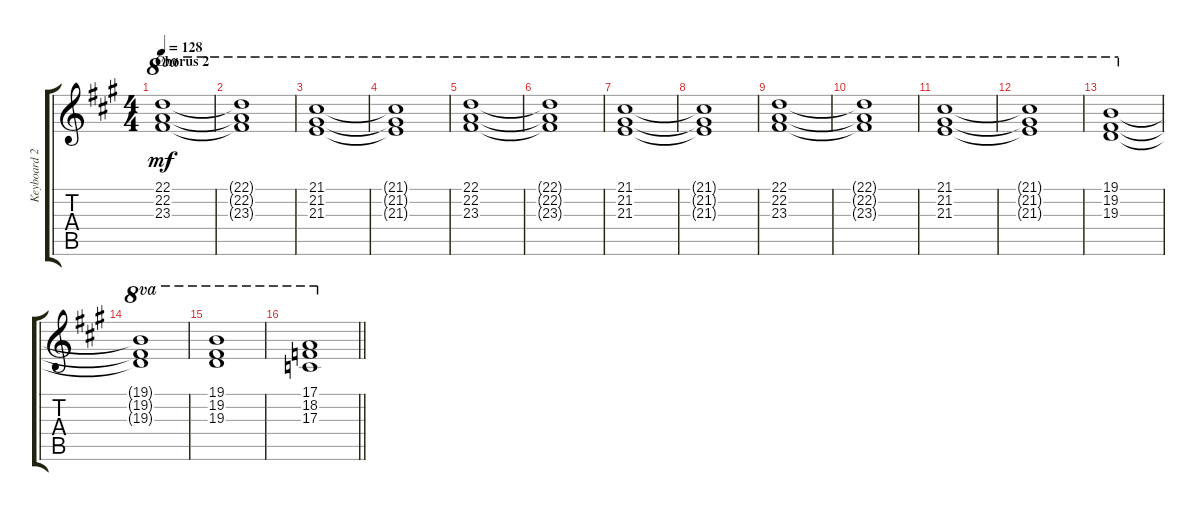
\track ("Keyboard 2" "Keyboard 2") {instrument pad2warm}
\staff {score tabs}
\tuning (E4 B3 G3 D3 A2 E2) {hide}
\ts (4 4)
\section ("" "Chorus 2")
\tempo 128
\clef g2
\ks f#minor
(22.1 22.2 23.3).1{ot 8va dy mf} |
(22.1{t} 22.2{t} 23.3{t}).1{ot 8va} |
(21.1 21.2 21.3).1{ot 8va} |
(21.1{t} 21.2{t} 21.3{t}).1{ot 8va} |
(22.1 22.2 23.3).1{ot 8va} |
(22.1{t} 22.2{t} 23.3{t}).1{ot 8va} |
(21.1 21.2 21.3).1{ot 8va} |
(21.1{t} 21.2{t} 21.3{t}).1{ot 8va} |
(22.1 22.2 23.3).1{ot 8va} |
(22.1{t} 22.2{t} 23.3{t}).1{ot 8va} |
(21.1 21.2 21.3).1{ot 8va} |
(21.1{t} 21.2{t} 21.3{t}).1{ot 8va} |
(19.1 19.2 19.3).1{ot 8va} |
(19.1{t} 19.2{t} 19.3{t}).1{ot 8va} |
(19.1 19.2 19.3).1{ot 8va} |
\barLineRight lightlight
(17.1 18.2 17.3).1{ot 8va}
